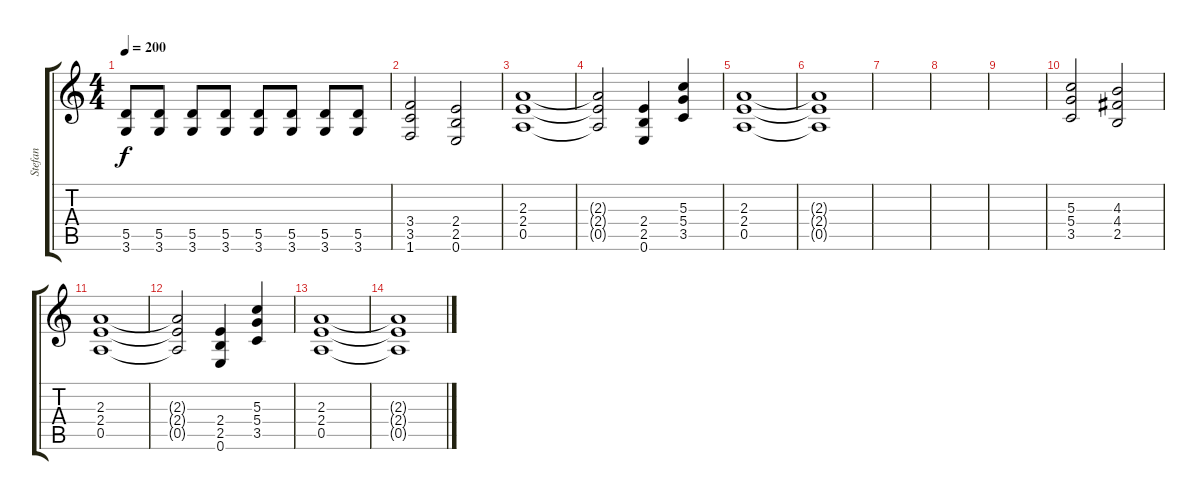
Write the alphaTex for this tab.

\track ("Stefan" "Stefan") {instrument distortionguitar}
\staff {score tabs}
\tuning (E4 B3 G3 D3 A2 E2) {hide}
\ts (4 4)
\tempo 200
\clef g2
\ks c
(5.5 3.6).8{dy f} (5.5 3.6).8 (5.5 3.6).8 (5.5 3.6).8 (5.5 3.6).8 (5.5 3.6).8 (5.5 3.6).8 (5.5 3.6).8 |
(3.4 3.5 1.6).2 (2.4 2.5 0.6).2 |
(2.3 2.4 0.5).1 |
(2.3{t} 2.4{t} 0.5{t}).2 (2.4 2.5 0.6).4 (5.3 5.4 3.5).4 |
(2.3 2.4 0.5).1 |
(2.3{t} 2.4{t} 0.5{t}).1 |
|
|
|
(5.3 5.4 3.5).2 (4.3 4.4 2.5).2 |
(2.3 2.4 0.5).1 |
(2.3{t} 2.4{t} 0.5{t}).2 (2.4 2.5 0.6).4 (5.3 5.4 3.5).4 |
(2.3 2.4 0.5).1 |
(2.3{t} 2.4{t} 0.5{t}).1
